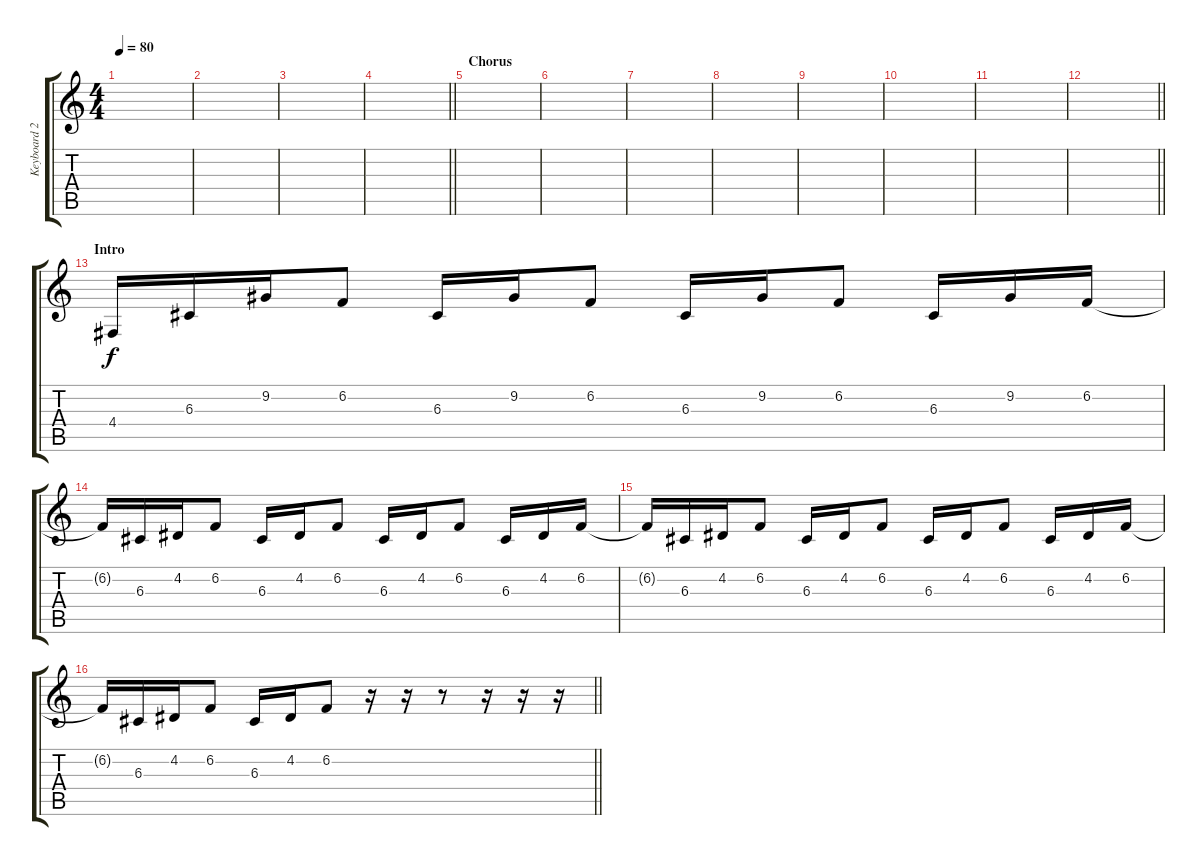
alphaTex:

\track ("Keyboard 2" "Keyboard 2") {instrument brightacousticpiano}
\staff {score tabs}
\tuning (E4 B3 G3 D3 A2 E2) {hide}
\ts (4 4)
\tempo 80
\clef g2
\ks c
|
|
|
\barLineRight lightlight
|
\section ("" "Chorus")
|
|
|
|
|
|
|
\barLineRight lightlight
|
\section ("" "Intro")
4.4.16 6.3.16 9.2.16 6.2.8 6.3.16 9.2.16 6.2.8 6.3.16 9.2.16 6.2.8 6.3.16 9.2.16 6.2.16 |
6.2{t}.16 6.3.16 4.2.16 6.2.8 6.3.16 4.2.16 6.2.8 6.3.16 4.2.16 6.2.8 6.3.16 4.2.16 6.2.16 |
6.2{t}.16 6.3.16 4.2.16 6.2.8 6.3.16 4.2.16 6.2.8 6.3.16 4.2.16 6.2.8 6.3.16 4.2.16 6.2.16 |
\barLineRight lightlight
6.2{t}.16 6.3.16 4.2.16 6.2.8 6.3.16 4.2.16 6.2.8 r.16 r.16 r.8 r.16 r.16 r.16
